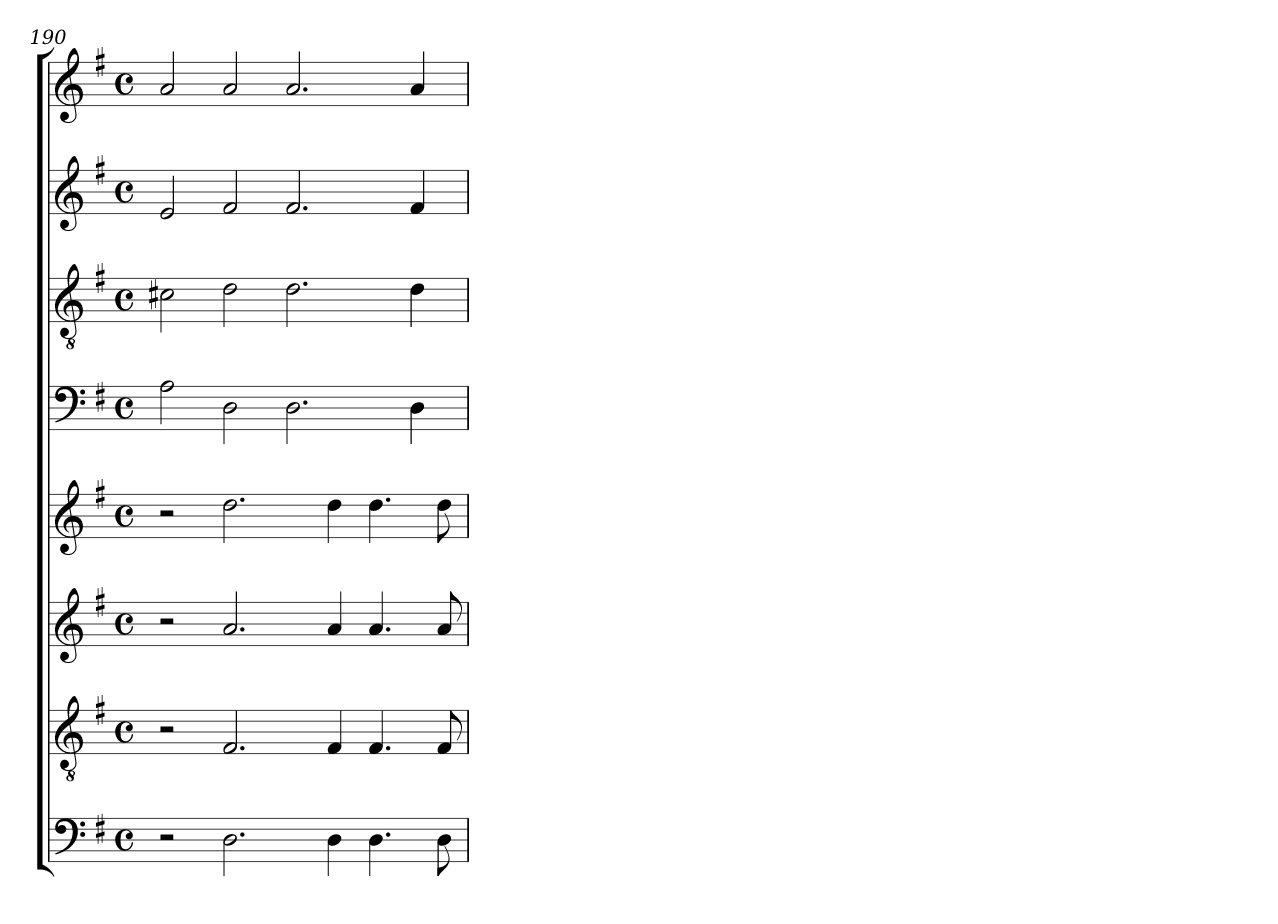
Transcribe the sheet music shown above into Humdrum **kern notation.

**kern	**kern	**kern	**kern	**kern	**kern	**kern	**kern
*part8	*part7	*part6	*part5	*part4	*part3	*part2	*part1
*staff8	*staff7	*staff6	*staff5	*staff4	*staff3	*staff2	*staff1
*clefF4	*clefGv2	*clefG2	*clefG2	*clefF4	*clefGv2	*clefG2	*clefG2
*k[f#]	*k[f#]	*k[f#]	*k[f#]	*k[f#]	*k[f#]	*k[f#]	*k[f#]
*G:	*G:	*G:	*G:	*G:	*G:	*G:	*G:
*M4/4	*M4/4	*M4/4	*M4/4	*M4/4	*M4/4	*M4/4	*M4/4
*met(c)	*met(c)	*met(c)	*met(c)	*met(c)	*met(c)	*met(c)	*met(c)
=190	=190	=190	=190	=190	=190	=190	=190
2r	2r	2r	2r	2A\	2c#X\	2e/	2a/
2.D\	2.F#/	2.a/	2.dd\	2D\	2d\	2f#/	2a/
.	.	.	.	2.D\	2.d\	2.f#/	2.a/
4D\	4F#/	4a/	4dd\	.	.	.	.
4.D\	4.F#/	4.a/	4.dd\	.	.	.	.
.	.	.	.	4D\	4d\	4f#/	4a/
8D\	8F#/	8a/	8dd\	.	.	.	.
=	=	=	=	=	=	=	=
*-	*-	*-	*-	*-	*-	*-	*-
